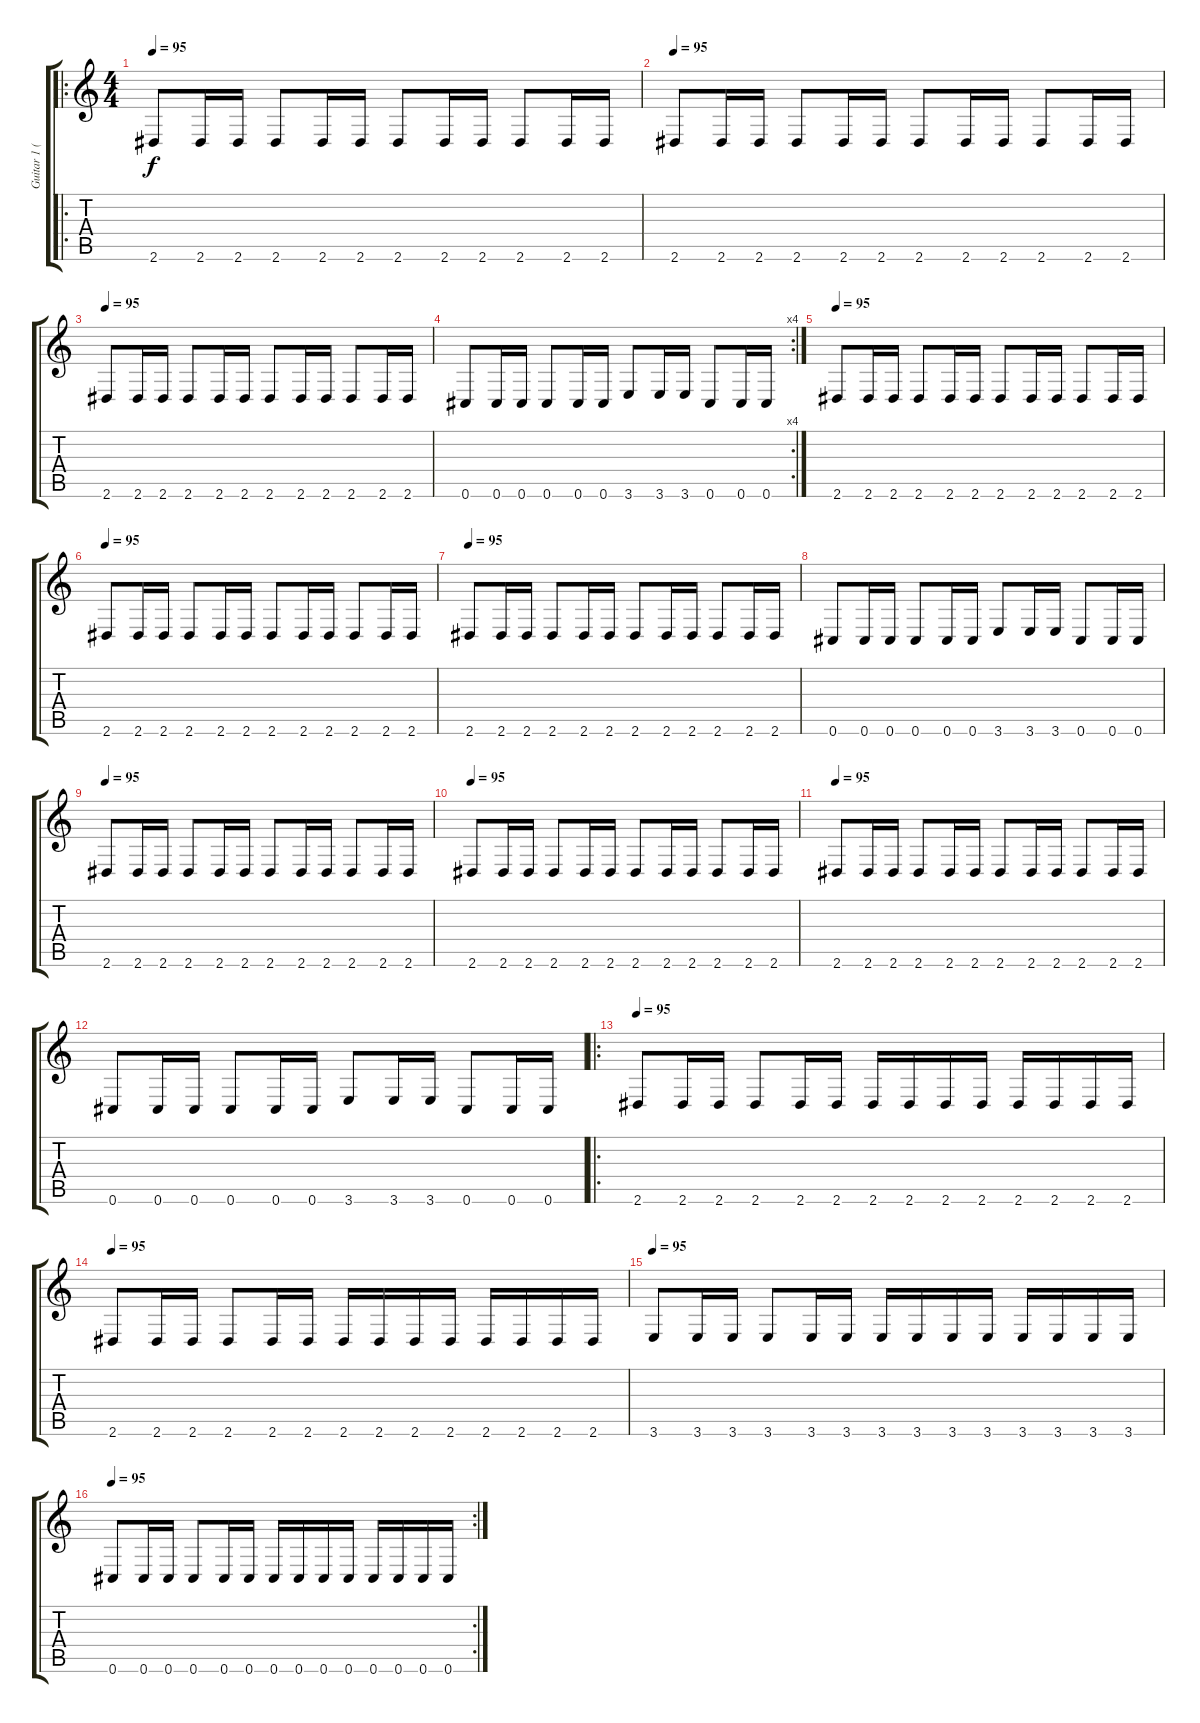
\track ("Guitar 1 (Christofer Johnsson)" "Guitar 1 (") {instrument distortionguitar}
\staff {score tabs}
\tuning (Db4 Ab3 E3 B2 Gb2 Db2) {hide}
\ro
\ts (4 4)
\tempo 95
\clef g2
\ks c
2.6.8{dy f} 2.6.16 2.6.16 2.6.8 2.6.16 2.6.16 2.6.8 2.6.16 2.6.16 2.6.8 2.6.16 2.6.16 |
\tempo 95
2.6.8 2.6.16 2.6.16 2.6.8 2.6.16 2.6.16 2.6.8 2.6.16 2.6.16 2.6.8 2.6.16 2.6.16 |
\tempo 95
2.6.8 2.6.16 2.6.16 2.6.8 2.6.16 2.6.16 2.6.8 2.6.16 2.6.16 2.6.8 2.6.16 2.6.16 |
\rc 4
0.6.8 0.6.16 0.6.16 0.6.8 0.6.16 0.6.16 3.6.8 3.6.16 3.6.16 0.6.8 0.6.16 0.6.16 |
\tempo 95
2.6.8 2.6.16 2.6.16 2.6.8 2.6.16 2.6.16 2.6.8 2.6.16 2.6.16 2.6.8 2.6.16 2.6.16 |
\tempo 95
2.6.8 2.6.16 2.6.16 2.6.8 2.6.16 2.6.16 2.6.8 2.6.16 2.6.16 2.6.8 2.6.16 2.6.16 |
\tempo 95
2.6.8 2.6.16 2.6.16 2.6.8 2.6.16 2.6.16 2.6.8 2.6.16 2.6.16 2.6.8 2.6.16 2.6.16 |
0.6.8 0.6.16 0.6.16 0.6.8 0.6.16 0.6.16 3.6.8 3.6.16 3.6.16 0.6.8 0.6.16 0.6.16 |
\tempo 95
2.6.8 2.6.16 2.6.16 2.6.8 2.6.16 2.6.16 2.6.8 2.6.16 2.6.16 2.6.8 2.6.16 2.6.16 |
\tempo 95
2.6.8 2.6.16 2.6.16 2.6.8 2.6.16 2.6.16 2.6.8 2.6.16 2.6.16 2.6.8 2.6.16 2.6.16 |
\tempo 95
2.6.8 2.6.16 2.6.16 2.6.8 2.6.16 2.6.16 2.6.8 2.6.16 2.6.16 2.6.8 2.6.16 2.6.16 |
0.6.8 0.6.16 0.6.16 0.6.8 0.6.16 0.6.16 3.6.8 3.6.16 3.6.16 0.6.8 0.6.16 0.6.16 |
\ro
\tempo 95
2.6.8 2.6.16 2.6.16 2.6.8 2.6.16 2.6.16 2.6.16 2.6.16 2.6.16 2.6.16 2.6.16 2.6.16 2.6.16 2.6.16 |
\tempo 95
2.6.8 2.6.16 2.6.16 2.6.8 2.6.16 2.6.16 2.6.16 2.6.16 2.6.16 2.6.16 2.6.16 2.6.16 2.6.16 2.6.16 |
\tempo 95
3.6.8 3.6.16 3.6.16 3.6.8 3.6.16 3.6.16 3.6.16 3.6.16 3.6.16 3.6.16 3.6.16 3.6.16 3.6.16 3.6.16 |
\rc 2
\tempo 95
0.6.8 0.6.16 0.6.16 0.6.8 0.6.16 0.6.16 0.6.16 0.6.16 0.6.16 0.6.16 0.6.16 0.6.16 0.6.16 0.6.16
